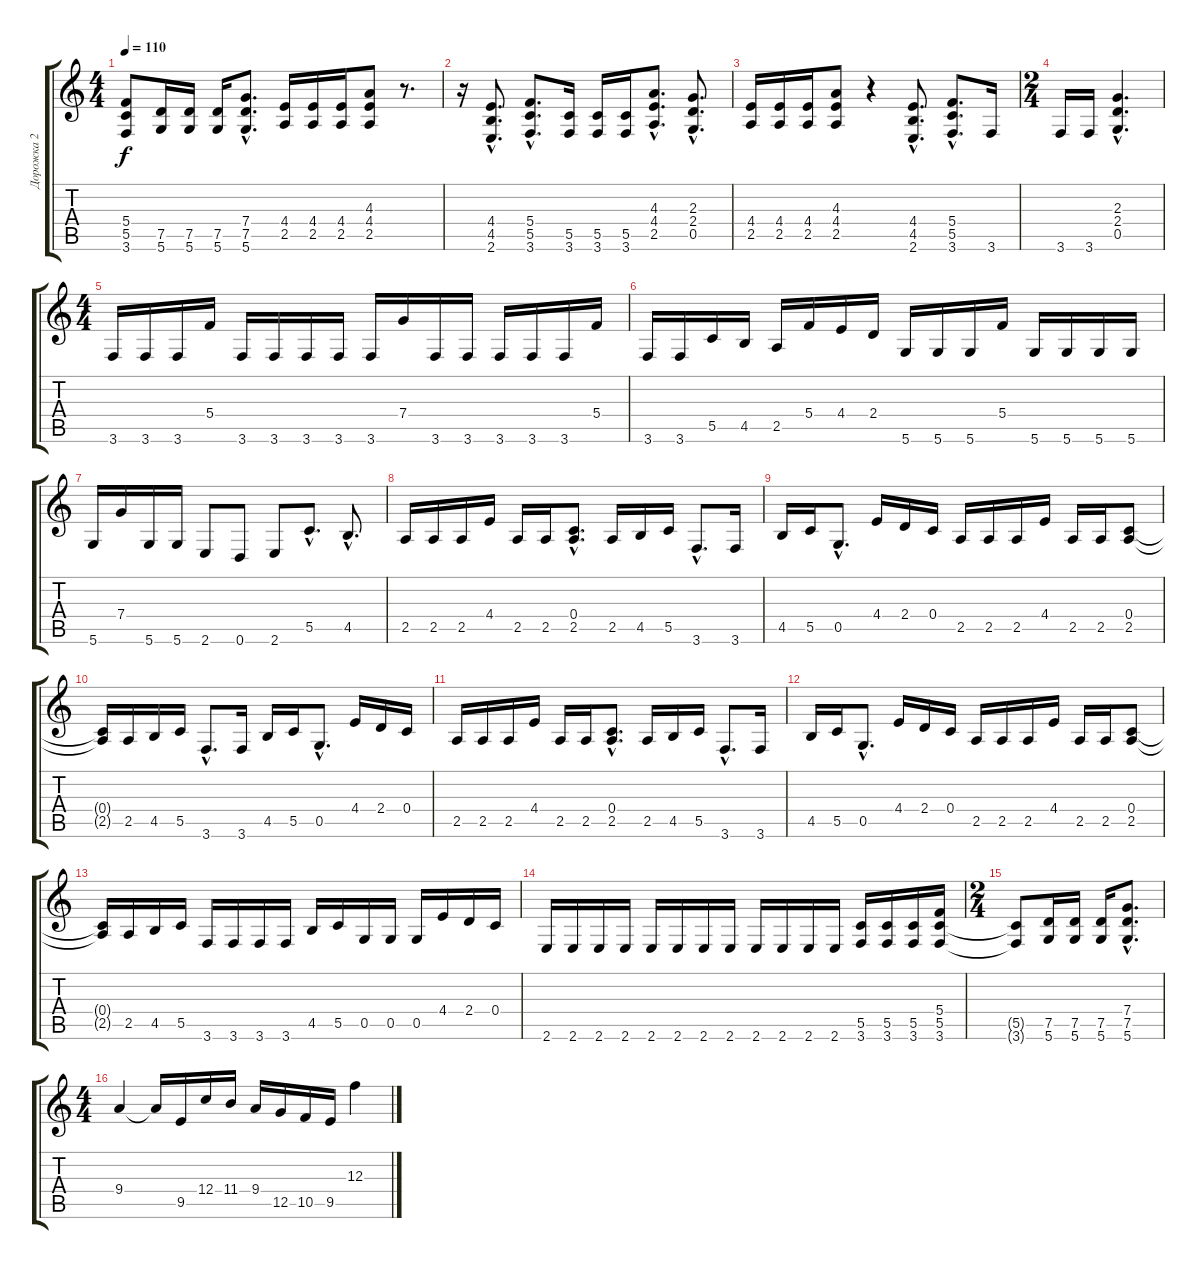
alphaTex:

\track ("Дорожка 2" "Дорожка 2") {instrument overdrivenguitar}
\staff {score tabs}
\tuning (D4 A3 F3 C3 G2 D2) {hide}
\ts (4 4)
\tempo 110
\clef g2
\ks c
(5.4{t} 5.5{t} 3.6{t}).8{dy f} (7.5 5.6).16 (7.5 5.6).16 (7.5 5.6).16 (7.4{hac} 7.5{hac} 5.6{hac}).8{d} (4.4 2.5).16 (4.4 2.5).16 (4.4 2.5).16 (4.3 4.4 2.5).8 r.8{d} |
r.16 (4.4{hac} 4.5{hac} 2.6{hac}).8{d} (5.4{hac} 5.5{hac} 3.6{hac}).8{d} (5.5 3.6).16 (5.5 3.6).16 (5.5 3.6).16 (4.3{hac} 4.4{hac} 2.5{hac}).8{d} (2.3{hac} 2.4{hac} 0.5{hac}).8{d} |
(4.4 2.5).16 (4.4 2.5).16 (4.4 2.5).16 (4.3 4.4 2.5).8 r.4 (4.4{hac} 4.5{hac} 2.6{hac}).8{d} (5.4{hac} 5.5{hac} 3.6{hac}).8{d} 3.6.16 |
\ts (2 4)
3.6.16 3.6.16 (2.3{hac} 2.4{hac} 0.5{hac}).4{d} |
\ts (4 4)
3.6.16 3.6.16 3.6.16 5.4.16 3.6.16 3.6.16 3.6.16 3.6.16 3.6.16 7.4.16 3.6.16 3.6.16 3.6.16 3.6.16 3.6.16 5.4.16 |
3.6.16 3.6.16 5.5.16 4.5.16 2.5.16 5.4.16 4.4.16 2.4.16 5.6.16 5.6.16 5.6.16 5.4.16 5.6.16 5.6.16 5.6.16 5.6.16 |
5.6.16 7.4.16 5.6.16 5.6.16 2.6.8 0.6.8 2.6.8 5.5{hac}.8{d} 4.5{hac}.8{d} |
2.5.16 2.5.16 2.5.16 4.4.16 2.5.16 2.5.16 (0.4{hac} 2.5{hac}).8{d} 2.5.16 4.5.16 5.5.16 3.6{hac}.8{d} 3.6.16 |
4.5.16 5.5.16 0.5{hac}.8{d} 4.4.16 2.4.16 0.4.16 2.5.16 2.5.16 2.5.16 4.4.16 2.5.16 2.5.16 (0.4 2.5).8 |
(0.4{t} 2.5{t}).16 2.5.16 4.5.16 5.5.16 3.6{hac}.8{d} 3.6.16 4.5.16 5.5.16 0.5{hac}.8{d} 4.4.16 2.4.16 0.4.16 |
2.5.16 2.5.16 2.5.16 4.4.16 2.5.16 2.5.16 (0.4{hac} 2.5{hac}).8{d} 2.5.16 4.5.16 5.5.16 3.6{hac}.8{d} 3.6.16 |
4.5.16 5.5.16 0.5{hac}.8{d} 4.4.16 2.4.16 0.4.16 2.5.16 2.5.16 2.5.16 4.4.16 2.5.16 2.5.16 (0.4 2.5).8 |
(0.4{t} 2.5{t}).16 2.5.16 4.5.16 5.5.16 3.6.16 3.6.16 3.6.16 3.6.16 4.5.16 5.5.16 0.5.16 0.5.16 0.5.16 4.4.16 2.4.16 0.4.16 |
2.6.16 2.6.16 2.6.16 2.6.16 2.6.16 2.6.16 2.6.16 2.6.16 2.6.16 2.6.16 2.6.16 2.6.16 (5.5 3.6).16 (5.5 3.6).16 (5.5 3.6).16 (5.4 5.5 3.6).16 |
\ts (2 4)
(5.5{t} 3.6{t}).8 (7.5 5.6).16 (7.5 5.6).16 (7.5 5.6).16 (7.4{hac} 7.5{hac} 5.6{hac}).8{d} |
\ts (4 4)
9.4.4 9.4{t}.16 9.5.16 12.4.16 11.4.16 9.4.16 12.5.16 10.5.16 9.5.16 12.3.4
